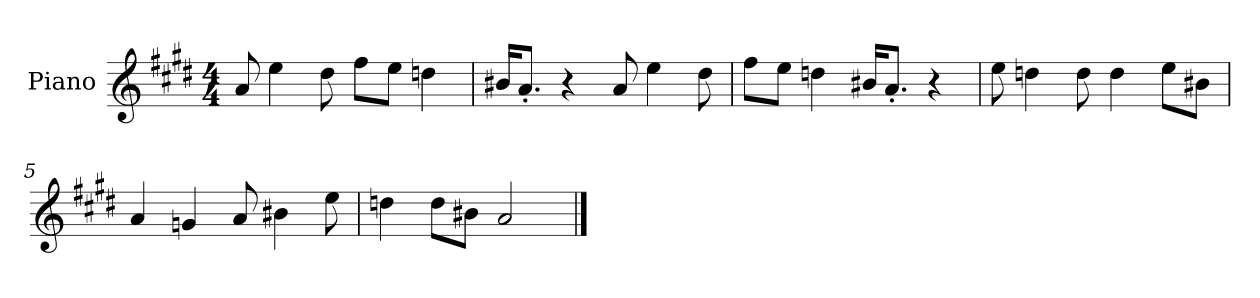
**kern
*part1
*staff1
*I"Piano
*I'P-no
*clefG2
*k[f#c#g#d#]
*M4/4
*MM90
=1
8a/
4ee\
8dd#\
8ff#\L
8ee\J
4ddn\
=2
16b#X/KL
8.a'/J
4r
8a/
4ee\
8dd#\
=3
8ff#\L
8ee\J
4ddn\
16b#X/KL
8.a'/J
4r
=4
8ee\
4ddn\
8dd\
4dd\
8ee\L
8b#X\J
=5
4a/
4gn/
8a/
4b#X\
8ee\
!!LO:LB:g=z
=6
4ddn\
8dd\L
8b#X\J
2a/
==
*-
